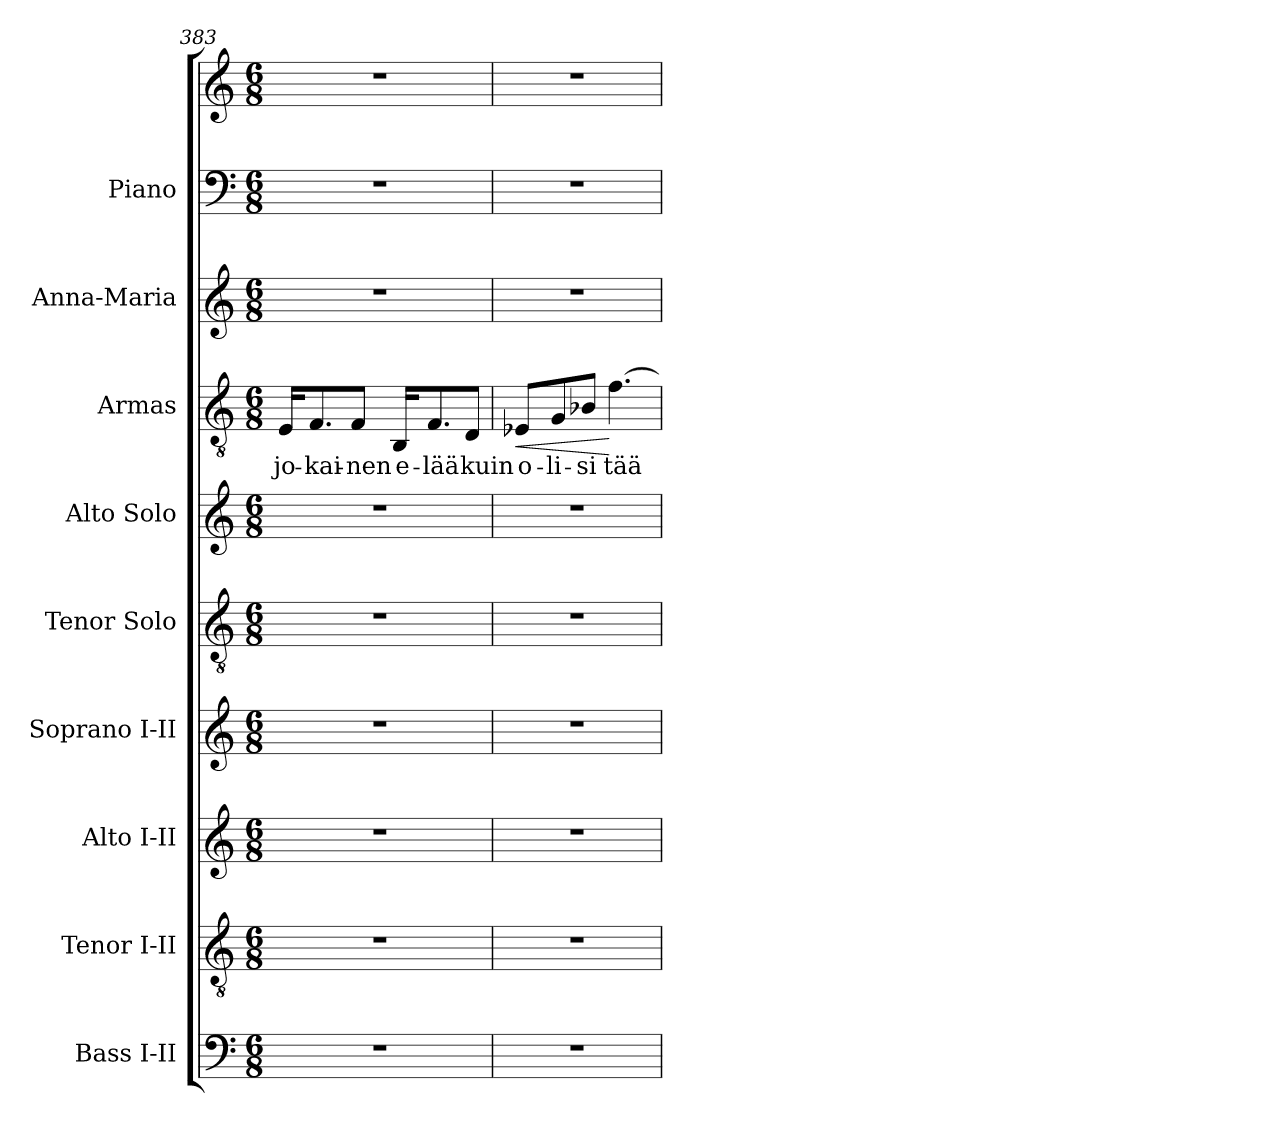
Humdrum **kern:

**kern	**kern	**kern	**kern	**kern	**kern	**kern	**text	**dynam	**kern	**kern	**kern
*part9	*part8	*part7	*part6	*part5	*part4	*part3	*part3	*part3	*part2	*part1	*part1
*staff10	*staff9	*staff8	*staff7	*staff6	*staff5	*staff4	*staff4	*staff4	*staff3	*staff2	*staff1
*I"Bass I-II	*I"Tenor I-II	*I"Alto I-II	*I"Soprano I-II	*I"Tenor Solo	*I"Alto Solo	*I"Armas	*	*	*I"Anna-Maria	*I"Piano	*
*I'B.	*I'T.	*I'A.	*I'S.	*I'T. Solo	*I'A. Solo	*I'Armas	*	*	*I'A-M	*I'Pno.	*
*clefF4	*clefGv2	*clefG2	*clefG2	*clefGv2	*clefG2	*clefGv2	*	*	*clefG2	*clefF4	*clefG2
*	*ITrd7c12	*	*	*ITrd7c12	*	*ITrd7c12	*	*	*	*	*
*k[]	*k[]	*k[]	*k[]	*k[]	*k[]	*k[]	*	*	*k[]	*k[]	*k[]
*C:	*C:	*C:	*C:	*C:	*C:	*C:	*	*	*C:	*C:	*C:
*M6/8	*M6/8	*M6/8	*M6/8	*M6/8	*M6/8	*M6/8	*	*	*M6/8	*M6/8	*M6/8
=383	=383	=383	=383	=383	=383	=383	=383	=383	=383	=383	=383
!LO:N:vis=1	!LO:N:vis=1	!LO:N:vis=1	!LO:N:vis=1	!LO:N:vis=1	!LO:N:vis=1	!	!	!	!	!	!
!	!	!	!	!	!	!	!LO:LY:b:color=#000000	!	!LO:N:vis=1	!LO:N:vis=1	!LO:N:vis=1
2.r	2.r	2.r	2.r	2.r	2.r	16EEi/KL	jo-	.	2.r	2.r	2.r
!	!	!	!	!	!	!	!LO:LY:b:color=#000000	!	!	!	!
.	.	.	.	.	.	8.FFi/	-kai-	.	.	.	.
!	!	!	!	!	!	!	!LO:LY:b:color=#000000	!	!	!	!
.	.	.	.	.	.	8FFi/J	-nen	.	.	.	.
!	!	!	!	!	!	!	!LO:LY:b:color=#000000	!	!	!	!
.	.	.	.	.	.	16BBBi/KL	e-	.	.	.	.
!	!	!	!	!	!	!	!LO:LY:b:color=#000000	!	!	!	!
.	.	.	.	.	.	8.FFi/	-lää	.	.	.	.
!	!	!	!	!	!	!	!LO:LY:b:color=#000000	!	!	!	!
.	.	.	.	.	.	8DDi/J	kuin	.	.	.	.
=384	=384	=384	=384	=384	=384	=384	=384	=384	=384	=384	=384
!LO:N:vis=1	!LO:N:vis=1	!LO:N:vis=1	!LO:N:vis=1	!LO:N:vis=1	!LO:N:vis=1	!	!	!	!	!	!
!	!	!	!	!	!	!	!LO:LY:b:color=#000000	!LO:HP:b	!LO:N:vis=1	!LO:N:vis=1	!LO:N:vis=1
2.r	2.r	2.r	2.r	2.r	2.r	8EE-Xi/L	o-	<	2.r	2.r	2.r
!	!	!	!	!	!	!	!LO:LY:b:color=#000000	!	!	!	!
.	.	.	.	.	.	8GGi/	-li-	.	.	.	.
!	!	!	!	!	!	!	!LO:LY:b:color=#000000	!	!	!	!
.	.	.	.	.	.	8BB-Xi/J	-si	.	.	.	.
!	!	!	!	!	!	!	!LO:LY:b:color=#000000	!	!	!	!
.	.	.	.	.	.	[>4.Fi\	tää	[	.	.	.
=	=	=	=	=	=	=	=	=	=	=	=
*-	*-	*-	*-	*-	*-	*-	*-	*-	*-	*-	*-
